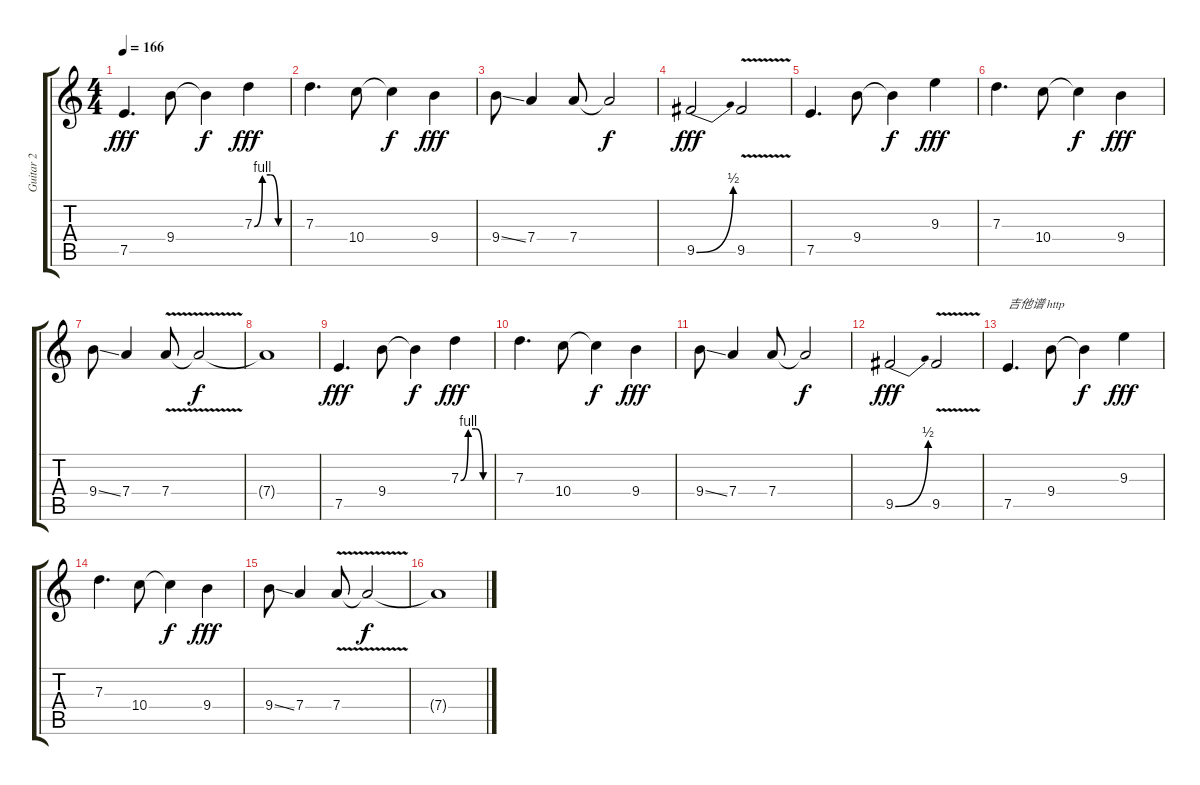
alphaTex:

\track ("Guitar 2" "Guitar 2") {instrument distortionguitar}
\staff {score tabs}
\tuning (E4 B3 G3 D3 A2 E2) {hide}
\ts (4 4)
\tempo 166
\clef g2
\ks c
7.5.4{d dy fff} 9.4.8 9.4{t}.4{dy f} 7.3{be (custom 0 0 15 4 30 4 45 0 60 0)}.4{dy fff} |
7.3.4{d} 10.4.8 10.4{t}.4{dy f} 9.4.4{dy fff} |
9.4{ss}.8 7.4.4 7.4.8 7.4{t}.2{dy f} |
9.5{be (bend 0 0 60 2)}.2{dy fff} 9.5{v}.2 |
7.5.4{d} 9.4.8 9.4{t}.4{dy f} 9.3.4{dy fff} |
7.3.4{d} 10.4.8 10.4{t}.4{dy f} 9.4.4{dy fff} |
9.4{ss}.8 7.4.4 7.4{v}.8 7.4{t}.2{dy f} |
7.4{t}.1 |
7.5.4{d dy fff volume 13} 9.4.8 9.4{t}.4{dy f} 7.3{be (custom 0 0 15 4 30 4 45 0 60 0)}.4{dy fff} |
7.3.4{d volume 10} 10.4.8 10.4{t}.4{dy f} 9.4.4{dy fff} |
9.4{ss}.8{volume 8} 7.4.4 7.4.8 7.4{t}.2{dy f} |
9.5{be (bend 0 0 60 2)}.2{dy fff volume 7} 9.5{v}.2 |
7.5.4{d txt "吉他谱 http" volume 5} 9.4.8 9.4{t}.4{dy f} 9.3.4{dy fff volume 4} |
7.3.4{d volume 2} 10.4.8 10.4{t}.4{dy f} 9.4.4{dy fff volume 2} |
9.4{ss}.8{volume 1} 7.4.4 7.4{v}.8 7.4{t}.2{dy f} |
7.4{t}.1{volume 0}
